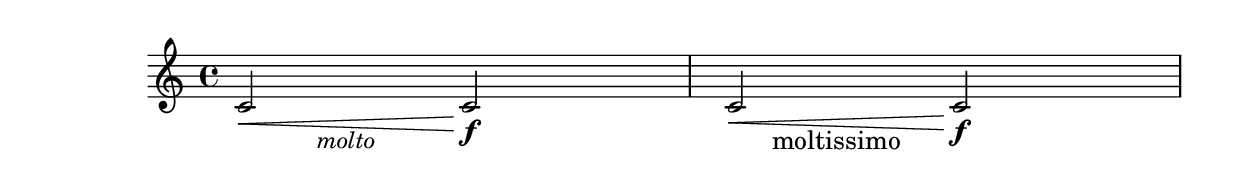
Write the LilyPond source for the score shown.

%% DO NOT EDIT this file manually; it is automatically
%% generated from LSR http://lsr.dsi.unimi.it
%% Make any changes in LSR itself, or in Documentation/snippets/new/ ,
%% and then run scripts/auxiliar/makelsr.py
%%
%% This file is in the public domain.
\version "2.15.32"

\header {
  lsrtags = "text, really-cool, expressive-marks, scheme-language"

%% Translation of GIT committish: 6977ddc9a3b63ea810eaecb864269c7d847ccf98
  texidoces = "
Este ejemplo proporciona una función para tipografiar un regulador con
texto por debajo, como @qq{molto} o @qq{poco}. El ejemplo ilustra
también cómo modificar la manera en que se imprime normalmente un
objeto, utilizando código de Scheme.

"
  doctitlees = "Centrar texto debajo de un regulador"

  texidoc = "
This example provides a function to typeset a hairpin (de)crescendo
with some additional text below it, such as @qq{molto} or @qq{poco}.
The example also illustrates how to modify the way an object is
normally printed, using some Scheme code.

"
  doctitle = "Center text below hairpin dynamics"
} % begin verbatim


hairpinWithCenteredText =
#(define-music-function (parser location text) (markup?)
#{
  \override Voice.Hairpin #'stencil = #(lambda (grob)
    (ly:stencil-aligned-to
     (ly:stencil-combine-at-edge
      (ly:stencil-aligned-to (ly:hairpin::print grob) X CENTER)
      Y DOWN
      (ly:stencil-aligned-to (grob-interpret-markup grob text) X CENTER))
     X LEFT))
#})

hairpinMolto = \hairpinWithCenteredText \markup { \italic molto }
hairpinMore = \hairpinWithCenteredText \markup { \larger moltissimo }

\layout { ragged-right = ##f }

\relative c' {
  \hairpinMolto
  c2\< c\f
  \hairpinMore
  c2\< c\f
}
